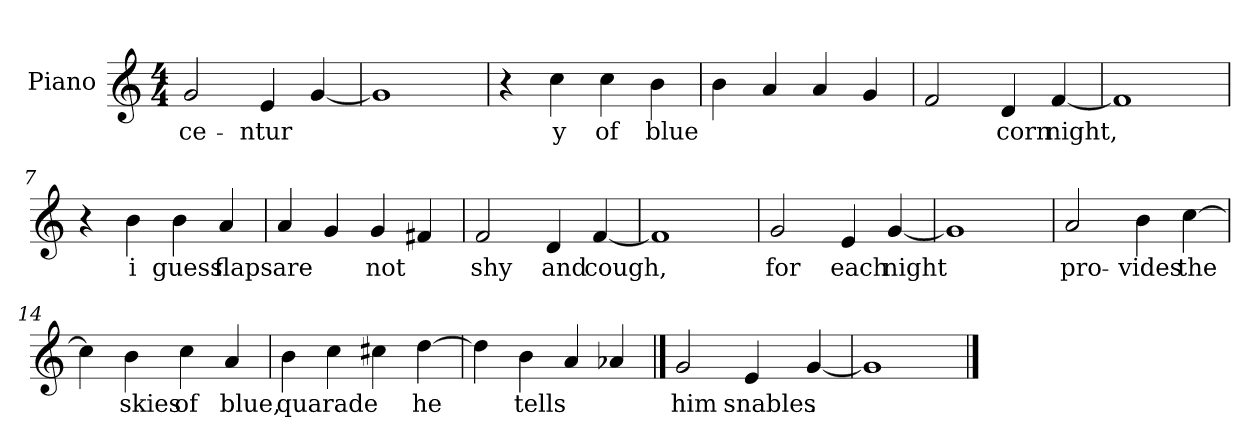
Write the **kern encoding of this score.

**kern	**text
*part1	*part1
*staff1	*staff1
*I"Piano	*
*I'Pno	*
*clefG2	*
*k[]	*
*M4/4	*
*MM200	*
=1	=1
2g/	ce-
4e/	ntur-
[4g/	--
=2	=2
1g]	.
=3	=3
4r	.
4cc\	-y
4cc\	of
4b\	blue
=4	=4
4b\	--
4a/	--
4a/	--
4g/	--
=5	=5
2f/	--
4d/	corn
[4f/	night,
=6	=6
1f]	.
=7	=7
4r	.
4b\	i
4b\	guess
4a/	flaps
=8	=8
4a/	are
4g/	--
4g/	not
4f#X/	--
=9	=9
2f/	shy
4d/	and
[4f/	cough,
=10	=10
1f]	.
=11	=11
2g/	for
4e/	each
[4g/	night
=12	=12
1g]	.
=13	=13
2a/	pro-
4b\	-vides
[4cc\	the
=14	=14
4cc\]	.
4b\	skies
4cc\	of
4a/	blue,
=15	=15
4b\	quarade
4cc\	--
4cc#X\	--
[4dd\	he
=16	=16
4dd\]	.
4b\	tells
4a/	--
4a-X/	--
==17	==17
2g/	him
4e/	snables
[4g/	-.
=18	=18
1g]	.
==	==
*-	*-
